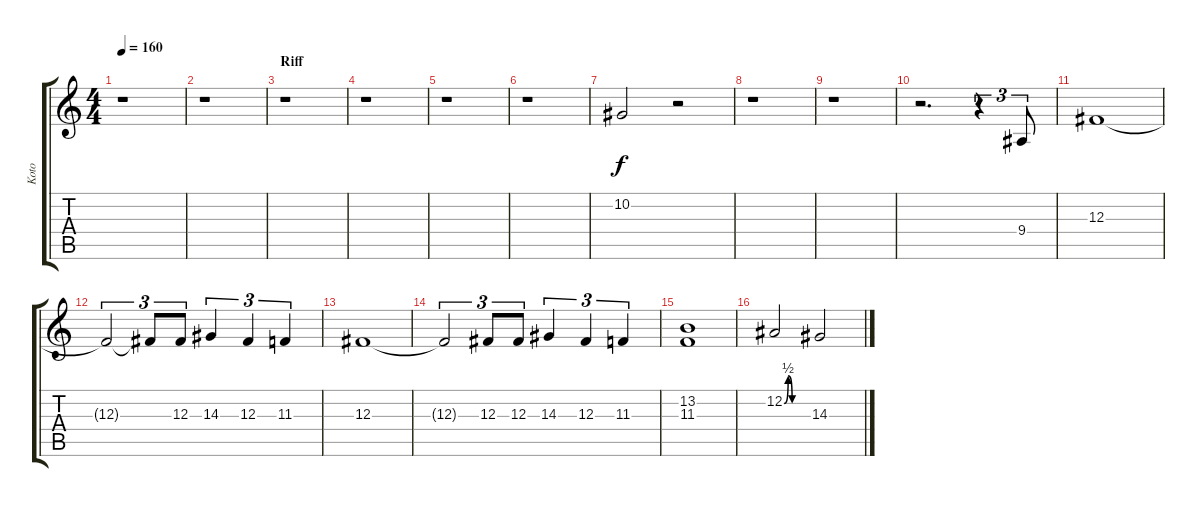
\track ("Koto" "Koto") {instrument koto}
\staff {score tabs}
\tuning (Eb4 Bb3 Gb3 Db3 Ab2 Eb2) {hide}
\ts (4 4)
\tempo 160
\clef g2
\ks c
r.1{dy f} |
r.1 |
\section ("" "Riff")
r.1 |
r.1 |
r.1 |
r.1 |
10.2.2 r.2 |
r.1 |
r.1 |
r.2{d} r.4{tu (3 2)} 9.4.8{tu (3 2)} |
12.3.1 |
12.3{t}.2{tu (3 2)} 12.3{t}.8{tu (3 2)} 12.3.8{tu (3 2)} 14.3.4{tu (3 2)} 12.3.4{tu (3 2)} 11.3.4{tu (3 2)} |
12.3.1 |
12.3{t}.2{tu (3 2)} 12.3.8{tu (3 2)} 12.3.8{tu (3 2)} 14.3.4{tu (3 2)} 12.3.4{tu (3 2)} 11.3.4{tu (3 2)} |
(13.2 11.3).1 |
12.2{be (custom 0 0 10 2 20 0 60 0)}.2 14.3.2
